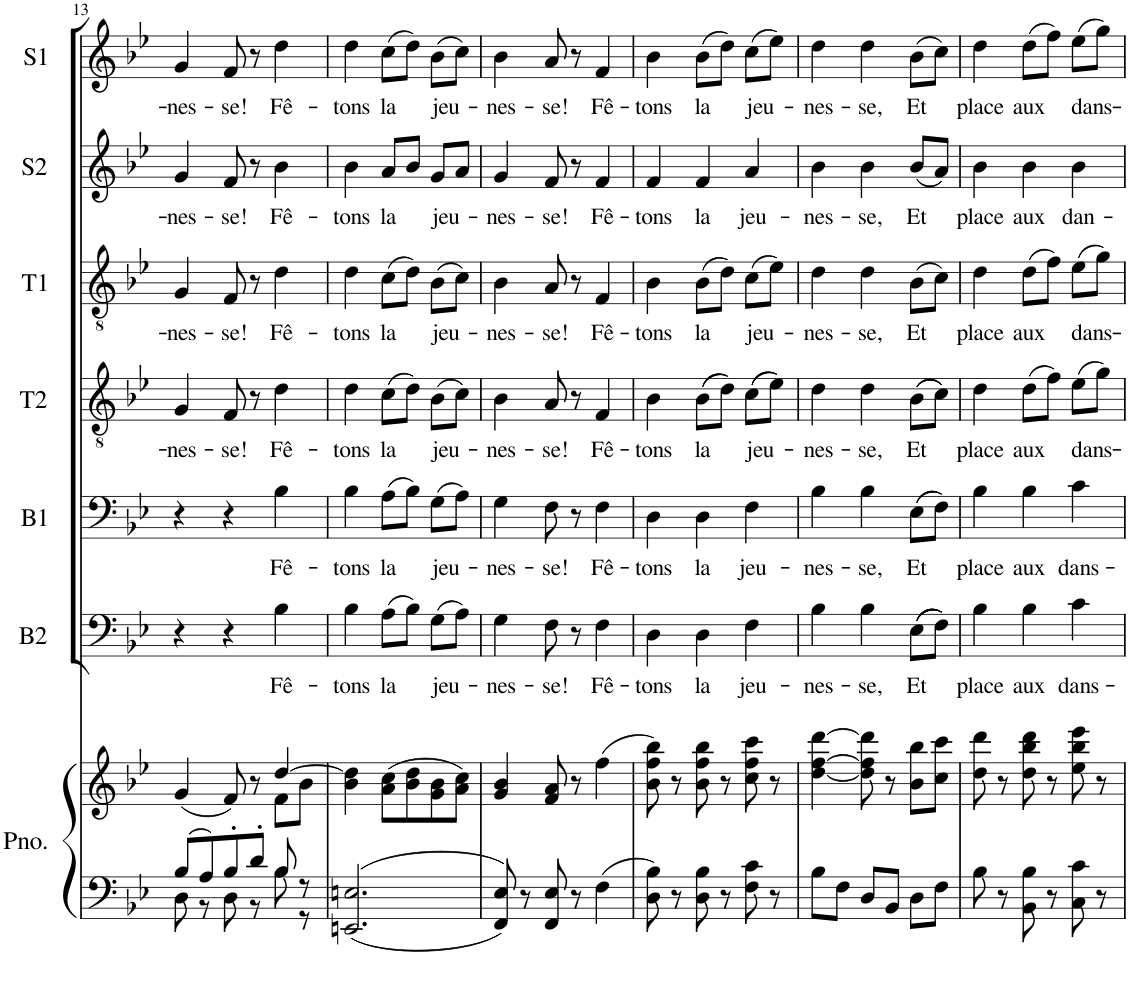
**kern	**kern	**kern	**text	**kern	**text	**kern	**text	**kern	**text	**kern	**text	**kern	**text
*part7	*part7	*part6	*part6	*part5	*part5	*part4	*part4	*part3	*part3	*part2	*part2	*part1	*part1
*staff8	*staff7	*staff6	*staff6	*staff5	*staff5	*staff4	*staff4	*staff3	*staff3	*staff2	*staff2	*staff1	*staff1
*I"Piano	*	*I"Basse 2	*	*I"Basse 1	*	*I"Tenor 2	*	*I"Tenor 1	*	*I"Soprano 2	*	*I"Soprano 1	*
*I'Pno.	*	*I'B2	*	*I'B1	*	*I'T2	*	*I'T1	*	*I'S2	*	*I'S1	*
!!LO:PB:g=z
*clefF4	*clefG2	*clefF4	*	*clefF4	*	*clefGv2	*	*clefGv2	*	*clefG2	*	*clefG2	*
*k[b-e-]	*k[b-e-]	*k[b-e-]	*	*k[b-e-]	*	*k[b-e-]	*	*k[b-e-]	*	*k[b-e-]	*	*k[b-e-]	*
*M3/4	*M3/4	*M3/4	*	*M3/4	*	*M3/4	*	*M3/4	*	*M3/4	*	*M3/4	*
=13	=13	=13	=13	=13	=13	=13	=13	=13	=13	=13	=13	=13	=13
*^	*^	*	*	*	*	*	*	*	*	*	*	*	*
!	!	!	!	!	!	!	!	!	!LO:LY:b	!	!LO:LY:b	!	!LO:LY:b	!	!LO:LY:b
8B-/L	8D\	(4g/	2ryy	4r	.	4r	.	4G/	-nes-	4G/	-nes-	4g/	-nes-	4g/	-nes-
8A/	8r	.	.	.	.	.	.	.	.	.	.	.	.	.	.
!	!	!	!	!	!	!	!	!	!LO:LY:b	!	!LO:LY:b	!	!LO:LY:b	!	!LO:LY:b
8B-'/	8D\	8f/)	.	4r	.	4r	.	8F/	-se!	8F/	-se!	8f/	-se!	8f/	-se!
8d'/J	8r	8r	.	.	.	.	.	8r	.	8r	.	8r	.	8r	.
!	!	!	!	!	!LO:LY:b	!	!LO:LY:b	!	!LO:LY:b	!	!LO:LY:b	!	!LO:LY:b	!	!LO:LY:b
8B-/	8B-\	[4dd/	8f\L	4B-\	Fê-	4B-\	Fê-	4d\	Fê-	4d\	Fê-	4b-\	Fê-	4dd\	Fê-
8r	8r	.	8b-\J	.	.	.	.	.	.	.	.	.	.	.	.
=14	=14	=14	=14	=14	=14	=14	=14	=14	=14	=14	=14	=14	=14	=14	=14
!	!	!	!	!	!LO:LY:b	!	!LO:LY:b	!	!LO:LY:b	!	!LO:LY:b	!	!LO:LY:b	!	!LO:LY:b
*v	*v	*	*	*	*	*	*	*	*	*	*	*	*	*	*
*	*v	*v	*	*	*	*	*	*	*	*	*	*	*	*
2.EEn/ 2.En/	4b-\ 4dd\]	4B-\	-tons	4B-\	-tons	4d\	-tons	4d\	-tons	4b-\	-tons	4dd\	-tons
!	!	!	!LO:LY:b	!	!LO:LY:b	!	!LO:LY:b	!	!LO:LY:b	!	!LO:LY:b	!	!LO:LY:b
.	(8a\ 8cc\L	(8A\L	la	(8A\L	la	(8c\L	la	(8c\L	la	8a/L	la	(8cc\L	la
.	8b-\ 8dd\	8B-\J)	.	8B-\J)	.	8d\J)	.	8d\J)	.	8b-/J	.	8dd\J)	.
!	!	!	!LO:LY:b	!	!LO:LY:b	!	!LO:LY:b	!	!LO:LY:b	!	!LO:LY:b	!	!LO:LY:b
.	8g\ 8b-\	(8G\L	jeu-	(8G\L	jeu-	(8B-\L	jeu-	(8B-\L	jeu-	8g/L	jeu-	(8b-\L	jeu-
.	8a\ 8cc\J)	8A\J)	.	8A\J)	.	8c\J)	.	8c\J)	.	8a/J	.	8cc\J)	.
=15	=15	=15	=15	=15	=15	=15	=15	=15	=15	=15	=15	=15	=15
!	!	!	!LO:LY:b	!	!LO:LY:b	!	!LO:LY:b	!	!LO:LY:b	!	!LO:LY:b	!	!LO:LY:b
8FF/ 8E-/	4g/ 4b-/	4G\	-nes-	4G\	-nes-	4B-\	-nes-	4B-\	-nes-	4g/	-nes-	4b-\	-nes-
8r	.	.	.	.	.	.	.	.	.	.	.	.	.
!	!	!	!LO:LY:b	!	!LO:LY:b	!	!LO:LY:b	!	!LO:LY:b	!	!LO:LY:b	!	!LO:LY:b
8FF/ 8E-/	8f/ 8a/	8F\	-se!	8F\	-se!	8A/	-se!	8A/	-se!	8f/	-se!	8a/	-se!
8r	8r	8r	.	8r	.	8r	.	8r	.	8r	.	8r	.
!	!	!	!LO:LY:b	!	!LO:LY:b	!	!LO:LY:b	!	!LO:LY:b	!	!LO:LY:b	!	!LO:LY:b
4F\	(4ff\	4F\	Fê-	4F\	Fê-	4F/	Fê-	4F/	Fê-	4f/	Fê-	4f/	Fê-
=16	=16	=16	=16	=16	=16	=16	=16	=16	=16	=16	=16	=16	=16
!	!	!	!LO:LY:b	!	!LO:LY:b	!	!LO:LY:b	!	!LO:LY:b	!	!LO:LY:b	!	!LO:LY:b
8D\ 8B-\	8b-\ 8ff\ 8bb-\)	4D\	-tons	4D\	-tons	4B-\	-tons	4B-\	-tons	4f/	-tons	4b-\	-tons
8r	8r	.	.	.	.	.	.	.	.	.	.	.	.
!	!	!	!LO:LY:b	!	!LO:LY:b	!	!LO:LY:b	!	!LO:LY:b	!	!LO:LY:b	!	!LO:LY:b
8D\ 8B-\	8b-\ 8ff\ 8bb-\	4D\	la	4D\	la	((8B-\L	la	(8B-\L	la	4f/	la	(8b-\L	la
8r	8r	.	.	.	.	8d\J))	.	8d\J)	.	.	.	8dd\J)	.
!	!	!	!LO:LY:b	!	!LO:LY:b	!	!LO:LY:b	!	!LO:LY:b	!	!LO:LY:b	!	!LO:LY:b
8F\ 8c\	8cc\ 8ff\ 8ccc\	4F\	jeu-	4F\	jeu-	((8c\L	jeu-	(8c\L	jeu-	4a/	jeu-	(8cc\L	jeu-
8r	8r	.	.	.	.	8e-\J))	.	8e-\J)	.	.	.	8ee-\J)	.
=17	=17	=17	=17	=17	=17	=17	=17	=17	=17	=17	=17	=17	=17
!	!	!	!LO:LY:b	!	!LO:LY:b	!	!LO:LY:b	!	!LO:LY:b	!	!LO:LY:b	!	!LO:LY:b
8B-\L	[4dd\ [4ff\ [4ddd\	4B-\	nes-	4B-\	nes-	4d\	-nes-	4d\	-nes-	4b-\	nes-	4dd\	-nes-
8F\J	.	.	.	.	.	.	.	.	.	.	.	.	.
!	!	!	!LO:LY:b	!	!LO:LY:b	!	!LO:LY:b	!	!LO:LY:b	!	!LO:LY:b	!	!LO:LY:b
8D/L	8dd\] 8ff\] 8ddd\]	4B-\	-se,	4B-\	-se,	4d\	-se,	4d\	-se,	4b-\	-se,	4dd\	-se,
8BB-/J	8r	.	.	.	.	.	.	.	.	.	.	.	.
!	!	!	!LO:LY:b	!	!LO:LY:b	!	!LO:LY:b	!	!LO:LY:b	!	!LO:LY:b	!	!LO:LY:b
8D\L	8b-\ 8bb-\L	(((8E-\L	Et	((8E-\L	Et	((8B-\L	Et	(8B-\L	Et	(8b-/L	Et	(8b-\L	Et
8F\J	8cc\ 8ccc\J	8F\J)))	.	8F\J))	.	8c\J))	.	8c\J)	.	8a/J)	.	8cc\J)	.
=18	=18	=18	=18	=18	=18	=18	=18	=18	=18	=18	=18	=18	=18
!	!	!	!LO:LY:b	!	!LO:LY:b	!	!LO:LY:b	!	!LO:LY:b	!	!LO:LY:b	!	!LO:LY:b
8B-\	8dd\ 8ddd\	4B-\	place	4B-\	place	4d\	place	4d\	place	4b-\	place	4dd\	place
8r	8r	.	.	.	.	.	.	.	.	.	.	.	.
!	!	!	!LO:LY:b	!	!LO:LY:b	!	!LO:LY:b	!	!LO:LY:b	!	!LO:LY:b	!	!LO:LY:b
8BB-\ 8B-\	8dd\ 8bb-\ 8ddd\	4B-\	aux	4B-\	aux	(8d\L	aux	(8d\L	aux	4b-\	aux	(8dd\L	aux
8r	8r	.	.	.	.	8f\J)	.	8f\J)	.	.	.	8ff\J)	.
!	!	!	!LO:LY:b	!	!LO:LY:b	!	!LO:LY:b	!	!LO:LY:b	!	!LO:LY:b	!	!LO:LY:b
8C\ 8c\	8ee-\ 8bb-\ 8eee-\	4c\	dans-	4c\	dans-	(8e-\L	dans-	(8e-\L	dans-	4b-\	dan-	(8ee-\L	dans-
8r	8r	.	.	.	.	8g\J)	.	8g\J)	.	.	.	8gg\J)	.
=	=	=	=	=	=	=	=	=	=	=	=	=	=
*-	*-	*-	*-	*-	*-	*-	*-	*-	*-	*-	*-	*-	*-
